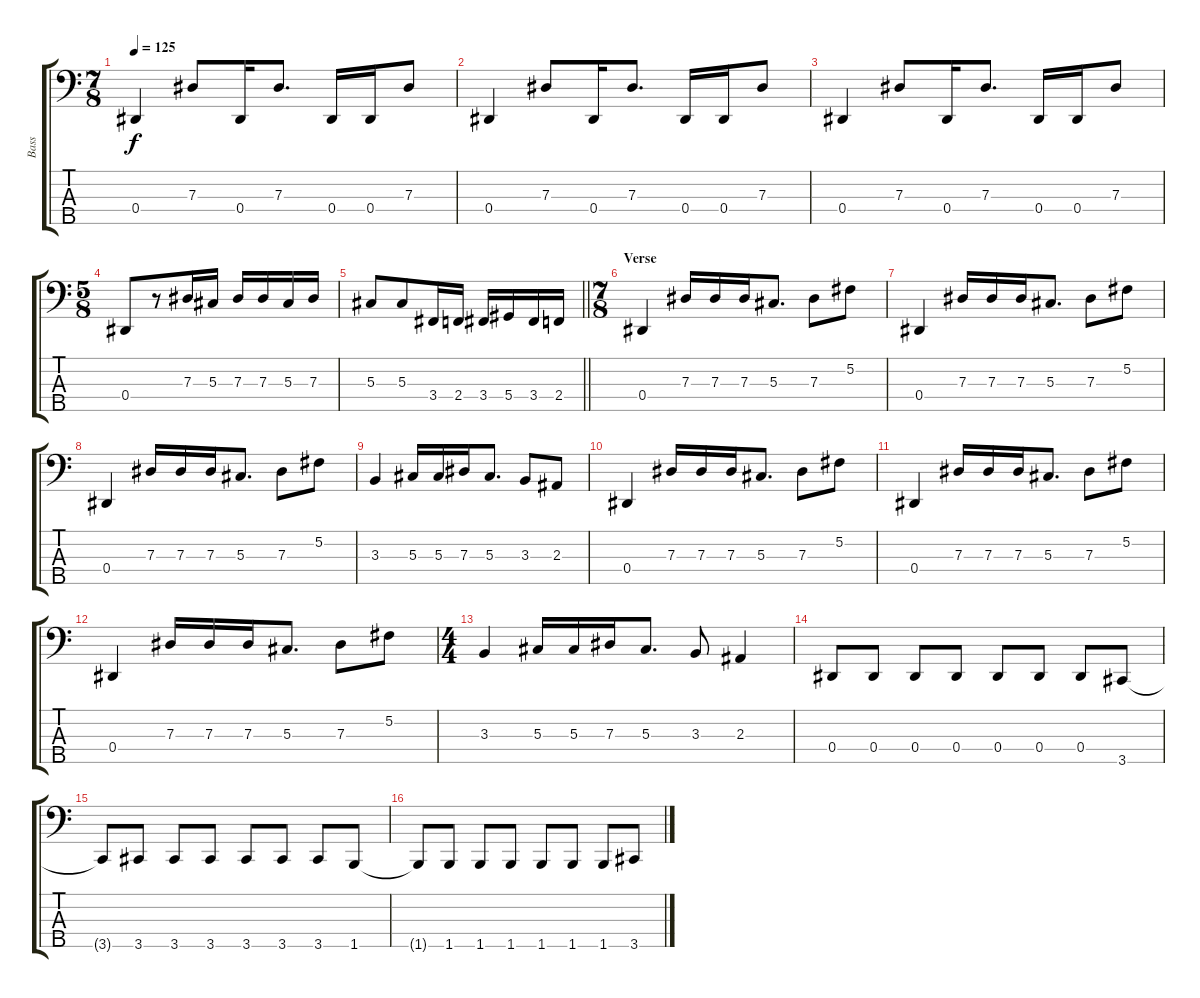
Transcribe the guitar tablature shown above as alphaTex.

\track ("Bass" "Bass") {instrument electricbassfinger}
\staff {score tabs}
\tuning (Gb2 Db2 Ab1 Eb1 Bb0) {hide}
\ts (7 8)
\tempo 125
\clef f4
\ks c
0.4.4{dy f} 7.3.8 0.4.16 7.3.8{d} 0.4.16 0.4.16 7.3.8 |
0.4.4 7.3.8 0.4.16 7.3.8{d} 0.4.16 0.4.16 7.3.8 |
0.4.4 7.3.8 0.4.16 7.3.8{d} 0.4.16 0.4.16 7.3.8 |
\ts (5 8)
0.4.8 r.8 7.3.16 5.3.16 7.3.16 7.3.16 5.3.16 7.3.16 |
\barLineRight lightlight
5.3.8 5.3.8 3.4.16 2.4.16 3.4.16 5.4.16 3.4.16 2.4.16 |
\ts (7 8)
\section ("" "Verse")
0.4.4 7.3.16 7.3.16 7.3.16 5.3.8{d} 7.3.8 5.2.8 |
0.4.4 7.3.16 7.3.16 7.3.16 5.3.8{d} 7.3.8 5.2.8 |
0.4.4 7.3.16 7.3.16 7.3.16 5.3.8{d} 7.3.8 5.2.8 |
3.3.4 5.3.16 5.3.16 7.3.16 5.3.8{d} 3.3.8 2.3.8 |
0.4.4 7.3.16 7.3.16 7.3.16 5.3.8{d} 7.3.8 5.2.8 |
0.4.4 7.3.16 7.3.16 7.3.16 5.3.8{d} 7.3.8 5.2.8 |
0.4.4 7.3.16 7.3.16 7.3.16 5.3.8{d} 7.3.8 5.2.8 |
\ts (4 4)
3.3.4 5.3.16 5.3.16 7.3.16 5.3.8{d} 3.3.8 2.3.4 |
0.4.8 0.4.8 0.4.8 0.4.8 0.4.8 0.4.8 0.4.8 3.5.8 |
3.5{t}.8 3.5.8 3.5.8 3.5.8 3.5.8 3.5.8 3.5.8 1.5.8 |
1.5{t}.8 1.5.8 1.5.8 1.5.8 1.5.8 1.5.8 1.5.8 3.5.8
